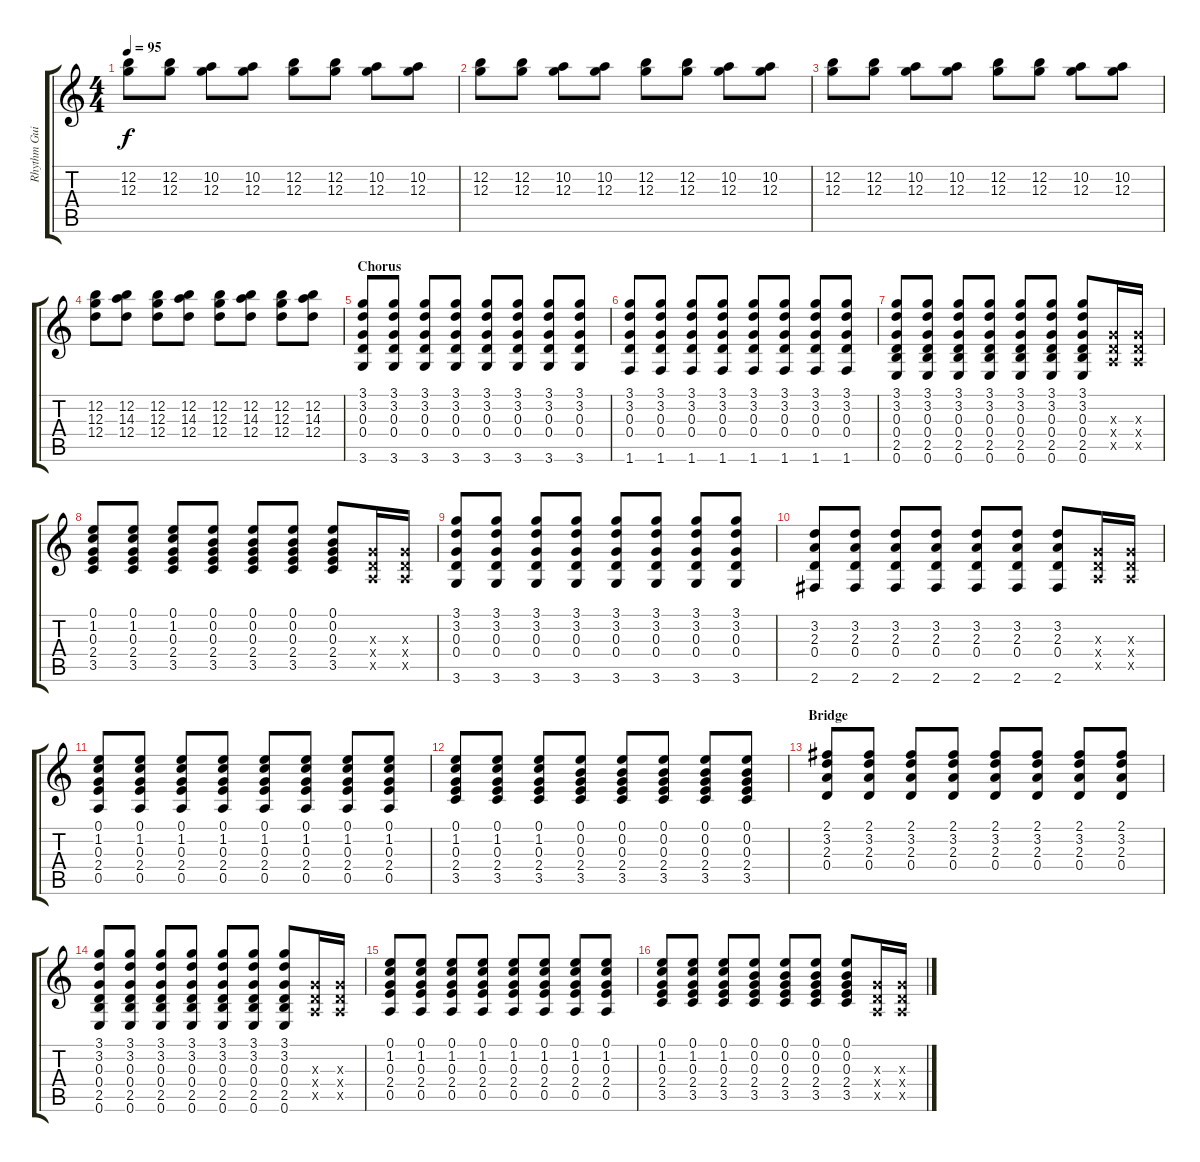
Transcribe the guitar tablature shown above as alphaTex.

\track ("Rhythm Guitar" "Rhythm Gui") {instrument electricguitarjazz}
\staff {score tabs}
\tuning (E4 B3 G3 D3 A2 E2) {hide}
\ts (4 4)
\tempo 95
\clef g2
\ks c
(12.2 12.3).8{dy f} (12.2 12.3).8 (10.2 12.3).8 (10.2 12.3).8 (12.2 12.3).8 (12.2 12.3).8 (10.2 12.3).8 (10.2 12.3).8 |
(12.2 12.3).8 (12.2 12.3).8 (10.2 12.3).8 (10.2 12.3).8 (12.2 12.3).8 (12.2 12.3).8 (10.2 12.3).8 (10.2 12.3).8 |
(12.2 12.3).8 (12.2 12.3).8 (10.2 12.3).8 (10.2 12.3).8 (12.2 12.3).8 (12.2 12.3).8 (10.2 12.3).8 (10.2 12.3).8 |
(12.2 12.3 12.4).8 (12.2 14.3 12.4).8 (12.2 12.3 12.4).8 (12.2 14.3 12.4).8 (12.2 12.3 12.4).8 (12.2 14.3 12.4).8 (12.2 12.3 12.4).8 (12.2 14.3 12.4).8 |
\section ("" "Chorus")
(3.1 3.2 0.3 0.4 3.6).8{volume 12 instrument acousticguitarsteel} (3.1 3.2 0.3 0.4 3.6).8 (3.1 3.2 0.3 0.4 3.6).8 (3.1 3.2 0.3 0.4 3.6).8 (3.1 3.2 0.3 0.4 3.6).8 (3.1 3.2 0.3 0.4 3.6).8 (3.1 3.2 0.3 0.4 3.6).8 (3.1 3.2 0.3 0.4 3.6).8 |
(3.1 3.2 0.3 0.4 1.6).8 (3.1 3.2 0.3 0.4 1.6).8 (3.1 3.2 0.3 0.4 1.6).8 (3.1 3.2 0.3 0.4 1.6).8 (3.1 3.2 0.3 0.4 1.6).8 (3.1 3.2 0.3 0.4 1.6).8 (3.1 3.2 0.3 0.4 1.6).8 (3.1 3.2 0.3 0.4 1.6).8 |
(3.1 3.2 0.3 0.4 2.5 0.6).8 (3.1 3.2 0.3 0.4 2.5 0.6).8 (3.1 3.2 0.3 0.4 2.5 0.6).8 (3.1 3.2 0.3 0.4 2.5 0.6).8 (3.1 3.2 0.3 0.4 2.5 0.6).8 (3.1 3.2 0.3 0.4 2.5 0.6).8 (3.1 3.2 0.3 0.4 2.5 0.6).8 (0.3{x} 0.4{x} 0.5{x}).16 (0.3{x} 0.4{x} 0.5{x}).16 |
(0.1 1.2 0.3 2.4 3.5).8 (0.1 1.2 0.3 2.4 3.5).8 (0.1 1.2 0.3 2.4 3.5).8 (0.1 0.2 0.3 2.4 3.5).8 (0.1 0.2 0.3 2.4 3.5).8 (0.1 0.2 0.3 2.4 3.5).8 (0.1 0.2 0.3 2.4 3.5).8 (0.3{x} 0.4{x} 0.5{x}).16 (0.3{x} 0.4{x} 0.5{x}).16 |
(3.1 3.2 0.3 0.4 3.6).8 (3.1 3.2 0.3 0.4 3.6).8 (3.1 3.2 0.3 0.4 3.6).8 (3.1 3.2 0.3 0.4 3.6).8 (3.1 3.2 0.3 0.4 3.6).8 (3.1 3.2 0.3 0.4 3.6).8 (3.1 3.2 0.3 0.4 3.6).8 (3.1 3.2 0.3 0.4 3.6).8 |
(3.2 2.3 0.4 2.6).8 (3.2 2.3 0.4 2.6).8 (3.2 2.3 0.4 2.6).8 (3.2 2.3 0.4 2.6).8 (3.2 2.3 0.4 2.6).8 (3.2 2.3 0.4 2.6).8 (3.2 2.3 0.4 2.6).8 (0.3{x} 0.4{x} 0.5{x}).16 (0.3{x} 0.4{x} 0.5{x}).16 |
(0.1 1.2 0.3 2.4 0.5).8 (0.1 1.2 0.3 2.4 0.5).8 (0.1 1.2 0.3 2.4 0.5).8 (0.1 1.2 0.3 2.4 0.5).8 (0.1 1.2 0.3 2.4 0.5).8 (0.1 1.2 0.3 2.4 0.5).8 (0.1 1.2 0.3 2.4 0.5).8 (0.1 1.2 0.3 2.4 0.5).8 |
(0.1 1.2 0.3 2.4 3.5).8 (0.1 1.2 0.3 2.4 3.5).8 (0.1 1.2 0.3 2.4 3.5).8 (0.1 0.2 0.3 2.4 3.5).8 (0.1 0.2 0.3 2.4 3.5).8 (0.1 0.2 0.3 2.4 3.5).8 (0.1 0.2 0.3 2.4 3.5).8 (0.1 0.2 0.3 2.4 3.5).8 |
\section ("" "Bridge")
(2.1 3.2 2.3 0.4).8 (2.1 3.2 2.3 0.4).8 (2.1 3.2 2.3 0.4).8 (2.1 3.2 2.3 0.4).8 (2.1 3.2 2.3 0.4).8 (2.1 3.2 2.3 0.4).8 (2.1 3.2 2.3 0.4).8 (2.1 3.2 2.3 0.4).8 |
(3.1 3.2 0.3 0.4 2.5 0.6).8 (3.1 3.2 0.3 0.4 2.5 0.6).8 (3.1 3.2 0.3 0.4 2.5 0.6).8 (3.1 3.2 0.3 0.4 2.5 0.6).8 (3.1 3.2 0.3 0.4 2.5 0.6).8 (3.1 3.2 0.3 0.4 2.5 0.6).8 (3.1 3.2 0.3 0.4 2.5 0.6).8 (0.3{x} 0.4{x} 0.5{x}).16 (0.3{x} 0.4{x} 0.5{x}).16 |
(0.1 1.2 0.3 2.4 0.5).8 (0.1 1.2 0.3 2.4 0.5).8 (0.1 1.2 0.3 2.4 0.5).8 (0.1 1.2 0.3 2.4 0.5).8 (0.1 1.2 0.3 2.4 0.5).8 (0.1 1.2 0.3 2.4 0.5).8 (0.1 1.2 0.3 2.4 0.5).8 (0.1 1.2 0.3 2.4 0.5).8 |
(0.1 1.2 0.3 2.4 3.5).8 (0.1 1.2 0.3 2.4 3.5).8 (0.1 1.2 0.3 2.4 3.5).8 (0.1 0.2 0.3 2.4 3.5).8 (0.1 0.2 0.3 2.4 3.5).8 (0.1 0.2 0.3 2.4 3.5).8 (0.1 0.2 0.3 2.4 3.5).8 (0.3{x} 0.4{x} 0.5{x}).16 (0.3{x} 0.4{x} 0.5{x}).16
